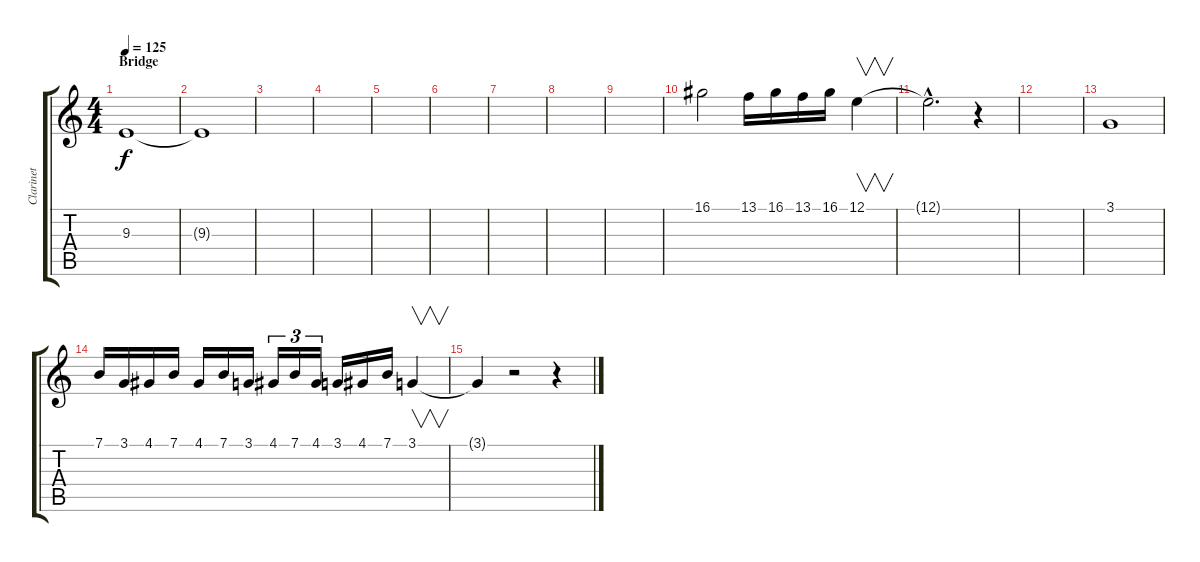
\track ("Clarinet" "Clarinet") {instrument clarinet}
\staff {score tabs}
\tuning (E4 B3 G3 D3 A2 E2) {hide}
\ts (4 4)
\section ("" "Bridge")
\tempo 125
\clef g2
\ks c
9.3.1{dy f volume 5 balance 8} |
9.3{t}.1 |
|
|
|
|
|
|
|
16.1.2{balance 0} 13.1.16 16.1.16 13.1.16 16.1.16 12.1.4{v} |
12.1{hac t}.2{d volume 0} r.4 |
|
3.1.1{balance 16} |
7.1.16 3.1.16 4.1.16 7.1.16 4.1.16 7.1.16 3.1.16 4.1.16{tu (3 2)} 7.1.16{tu (3 2)} 4.1.16{tu (3 2)} 3.1.16 4.1.16 7.1.16 3.1.4{v} |
3.1{t}.4 r.2 r.4{balance 8}
